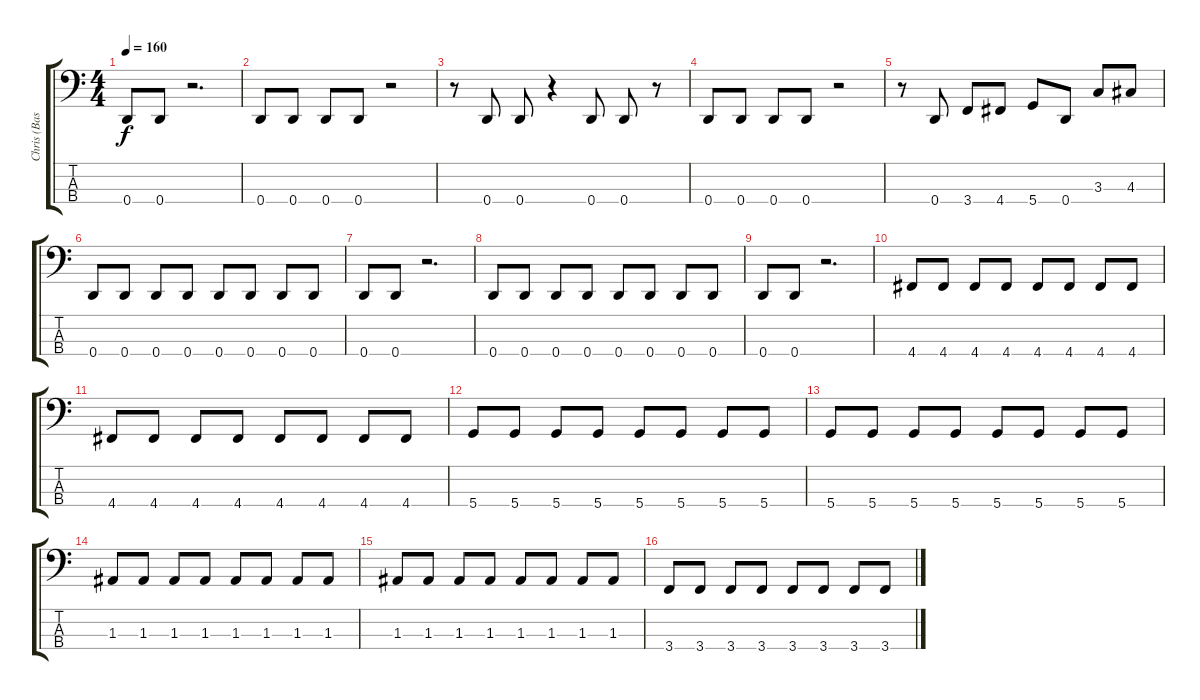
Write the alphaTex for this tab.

\track ("Chris (Bass)" "Chris (Bas") {instrument electricbassfinger}
\staff {score tabs}
\tuning (G2 D2 A1 D1) {hide}
\ts (4 4)
\tempo 160
\clef f4
\ks c
0.4.8{dy f} 0.4.8 r.2{d} |
0.4.8 0.4.8 0.4.8 0.4.8 r.2 |
r.8 0.4.8 0.4.8 r.4 0.4.8 0.4.8 r.8 |
0.4.8 0.4.8 0.4.8 0.4.8 r.2 |
r.8 0.4.8 3.4.8 4.4.8 5.4.8 0.4.8 3.3.8 4.3.8 |
0.4.8 0.4.8 0.4.8 0.4.8 0.4.8 0.4.8 0.4.8 0.4.8 |
0.4.8 0.4.8 r.2{d} |
0.4.8 0.4.8 0.4.8 0.4.8 0.4.8 0.4.8 0.4.8 0.4.8 |
0.4.8 0.4.8 r.2{d} |
4.4.8 4.4.8 4.4.8 4.4.8 4.4.8 4.4.8 4.4.8 4.4.8 |
4.4.8 4.4.8 4.4.8 4.4.8 4.4.8 4.4.8 4.4.8 4.4.8 |
5.4.8 5.4.8 5.4.8 5.4.8 5.4.8 5.4.8 5.4.8 5.4.8 |
5.4.8 5.4.8 5.4.8 5.4.8 5.4.8 5.4.8 5.4.8 5.4.8 |
1.3.8 1.3.8 1.3.8 1.3.8 1.3.8 1.3.8 1.3.8 1.3.8 |
1.3.8 1.3.8 1.3.8 1.3.8 1.3.8 1.3.8 1.3.8 1.3.8 |
3.4.8 3.4.8 3.4.8 3.4.8 3.4.8 3.4.8 3.4.8 3.4.8
